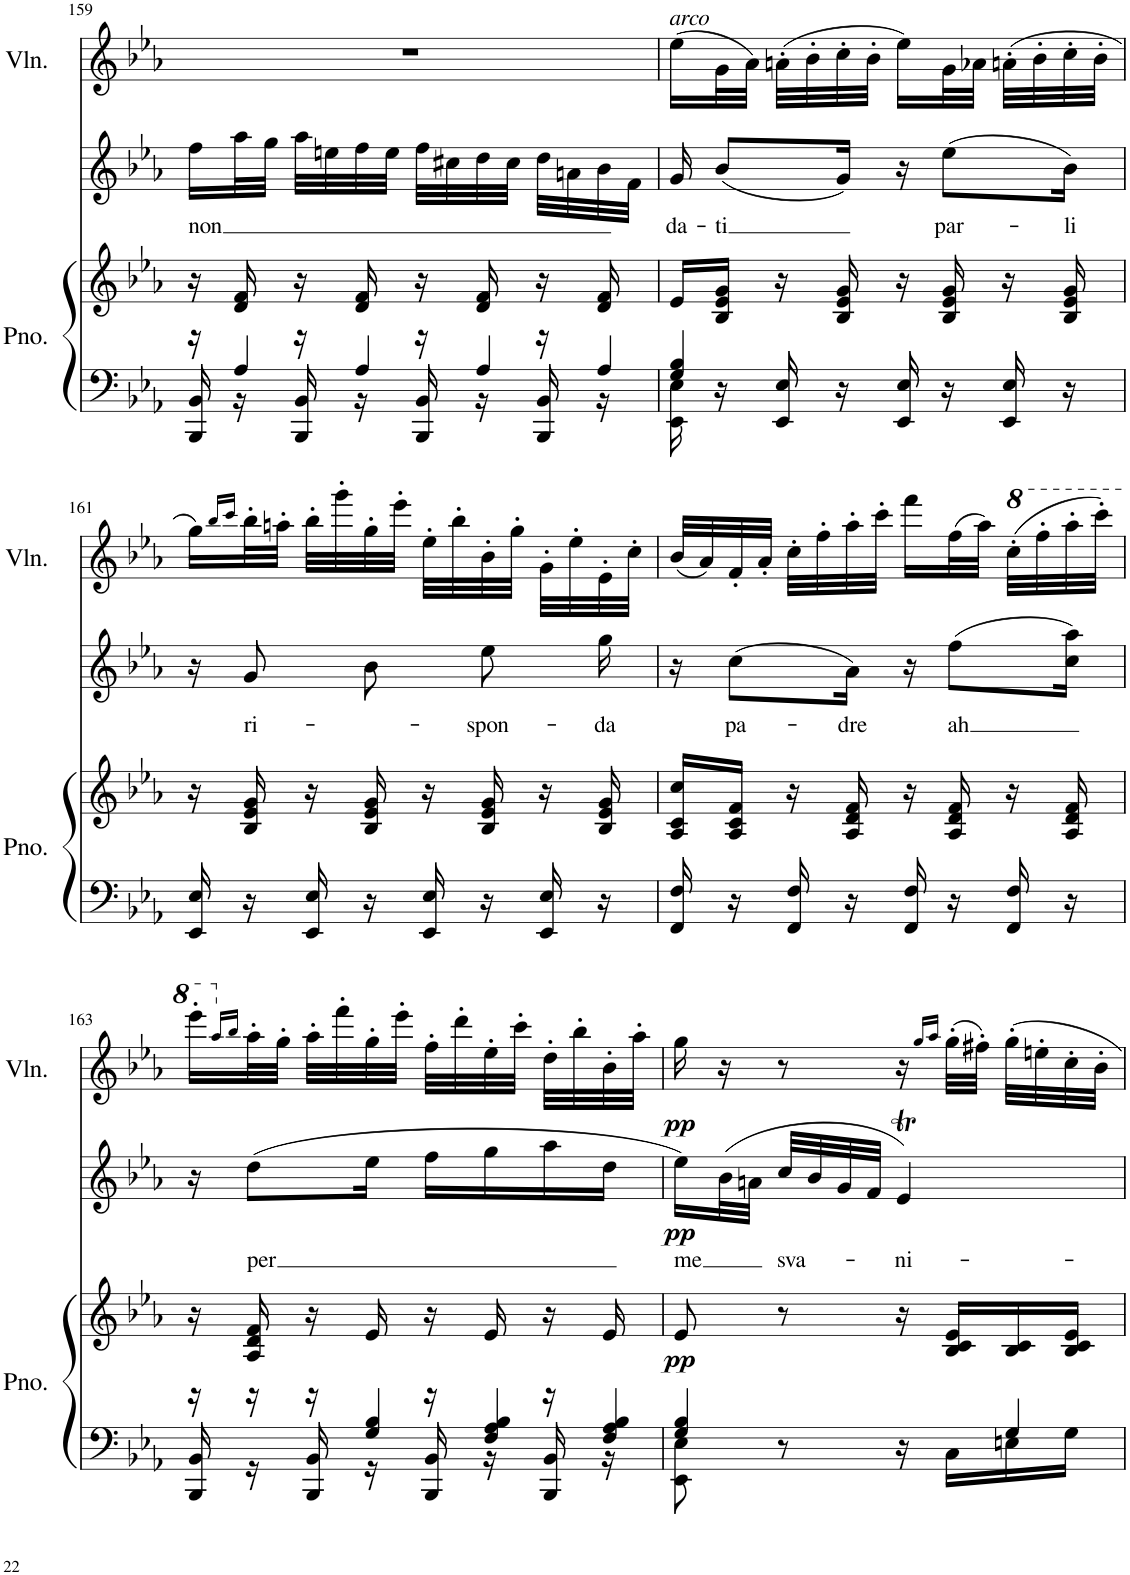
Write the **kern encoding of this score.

**kern	**kern	**dynam	**kern	**text	**dynam	**kern	**dynam
*part3	*part3	*part3	*part2	*part2	*part2	*part1	*part1
*staff4	*staff3	*staff3/4	*staff2	*staff2	*staff2	*staff1	*staff1
*I"Piano	*	*	*I"Voice	*	*	*I"Violin	*
*I'Pno.	*	*	*	*	*	*I'Vln.	*
!!LO:PB:g=z
*clefF4	*clefG2	*	*clefG2	*	*	*clefG2	*
*k[b-e-a-]	*k[b-e-a-]	*	*k[b-e-a-]	*	*	*k[b-e-a-]	*
*M2/4	*M2/4	*	*M2/4	*	*	*M2/4	*
=159	=159	=159	=159	=159	=159	=159	=159
*^	*	*	*	*	*	*	*
!	!	!	!	!	!LO:LY:b	!	!	!
16r	16BBB-/ 16BB-/	16r	.	16ff\LL	non	.	2r	.
16A-/	16r	16d/ 16f/	.	32aa-\L	.	.	.	.
.	.	.	.	32gg\JJJ	.	.	.	.
16r	16BBB-/ 16BB-/	16r	.	32aa-\LLL	.	.	.	.
.	.	.	.	32een\	.	.	.	.
16A-/	16r	16d/ 16f/	.	32ff\	.	.	.	.
.	.	.	.	32ee\JJJ	.	.	.	.
16r	16BBB-/ 16BB-/	16r	.	32ff\LLL	.	.	.	.
.	.	.	.	32cc#X\	.	.	.	.
16A-/	16r	16d/ 16f/	.	32dd\	.	.	.	.
.	.	.	.	32cc#\JJJ	.	.	.	.
16r	16BBB-/ 16BB-/	16r	.	32dd\LLL	.	.	.	.
.	.	.	.	32an\	.	.	.	.
16A-/	16r	16d/ 16f/	.	32b-\	.	.	.	.
.	.	.	.	32f\JJJ	.	.	.	.
=160	=160	=160	=160	=160	=160	=160	=160	=160
!	!	!	!	!	!	!	!LO:TX:a:i:t=arco	!
!	!	!	!	!	!LO:LY:b	!	!	!
16G/ 16B-/	16EE-\ 16E-\	16e-/LL	.	16g/	da-	.	(16ee-\LL	.
!	!	!	!	!	!LO:LY:b	!	!	!
16r	4..ryy	16B-/ 16e-/ 16g/JJ	.	(8b-/L	-ti	.	32g\L	.
.	.	.	.	.	.	.	32a-\JJJ)	.
16EE-/ 16E-/	.	16r	.	.	.	.	(32an'\LLL	.
.	.	.	.	.	.	.	32b-'\	.
16r	.	16B-/ 16e-/ 16g/	.	16g/Jk)	.	.	32cc'\	.
.	.	.	.	.	.	.	32b-'\JJJ	.
16EE-/ 16E-/	.	16r	.	16r	.	.	16ee-\LL)	.
!	!	!	!	!	!LO:LY:b	!	!	!
16r	.	16B-/ 16e-/ 16g/	.	(8ee-\L	par-	.	32g\L	.
.	.	.	.	.	.	.	32a-X\JJJ	.
16EE-/ 16E-/	.	16r	.	.	.	.	(32an'\LLL	.
.	.	.	.	.	.	.	32b-'\	.
!	!	!	!	!	!LO:LY:b	!	!	!
16r	.	16B-/ 16e-/ 16g/	.	16b-\Jk)	-li	.	32cc'\	.
.	.	.	.	.	.	.	32b-'\JJJ	.
*v	*v	*	*	*	*	*	*	*
!!LO:LB:g=z
=161	=161	=161	=161	=161	=161	=161	=161
16EE-/ 16E-/	16r	.	16r	.	.	16gg\LL)	.
.	.	.	.	.	.	16qbb-/LL	.
.	.	.	.	.	.	16qccc/JJ	.
!	!	!	!	!LO:LY:b	!	!	!
16r	16B-/ 16e-/ 16g/	.	8g/	ri-	.	32bb-'\L	.
.	.	.	.	.	.	32aan'\JJJ	.
16EE-/ 16E-/	16r	.	.	.	.	32bb-'\LLL	.
.	.	.	.	.	.	32ggg'\	.
16r	16B-/ 16e-/ 16g/	.	8b-\	.	.	32gg'\	.
.	.	.	.	.	.	32eee-'\JJJ	.
16EE-/ 16E-/	16r	.	.	.	.	32ee-'\LLL	.
.	.	.	.	.	.	32bb-'\	.
!	!	!	!	!LO:LY:b	!	!	!
16r	16B-/ 16e-/ 16g/	.	8ee-\	-spon-	.	32b-'\	.
.	.	.	.	.	.	32gg'\JJJ	.
16EE-/ 16E-/	16r	.	.	.	.	32g'\LLL	.
.	.	.	.	.	.	32ee-'\	.
!	!	!	!	!LO:LY:b	!	!	!
16r	16B-/ 16e-/ 16g/	.	16gg\	-da	.	32e-'\	.
.	.	.	.	.	.	32cc'\JJJ	.
=162	=162	=162	=162	=162	=162	=162	=162
16FF/ 16F/	16A-/ 16c/ 16cc/LL	.	16r	.	.	(32b-/LLL	.
.	.	.	.	.	.	32a-/)	.
!	!	!	!	!LO:LY:b	!	!	!
16r	16A-/ 16c/ 16f/JJ	.	(8cc\L	pa-	.	32f'/	.
.	.	.	.	.	.	32a-'/JJJ	.
16FF/ 16F/	16r	.	.	.	.	32cc'\LLL	.
.	.	.	.	.	.	32ff'\	.
!	!	!	!	!LO:LY:b	!	!	!
16r	16A-/ 16d/ 16f/	.	16a-\Jk)	-dre	.	32aa-'\	.
.	.	.	.	.	.	32ccc'\JJJ	.
16FF/ 16F/	16r	.	16r	.	.	16fff\LL	.
!	!	!	!	!LO:LY:b	!	!	!
16r	16A-/ 16d/ 16f/	.	(8ff\L	ah	.	(32ff\L	.
.	.	.	.	.	.	32aa-\JJJ)	.
*	*	*	*	*	*	*8va	*
16FF/ 16F/	16r	.	.	.	.	(32ccc'\LLL	.
.	.	.	.	.	.	32fff'\	.
16r	16A-/ 16d/ 16f/	.	16cc\ 16aa-\Jk)	.	.	32aaa-'\	.
.	.	.	.	.	.	32cccc'\JJJ)	.
!!LO:LB:g=z
=163	=163	=163	=163	=163	=163	=163	=163
*^	*	*	*	*	*	*	*
16r	16BBB-/ 16BB-/	16r	.	16r	.	.	16eeee-'\LL	.
*	*	*	*	*	*	*	*X8va	*
.	.	.	.	.	.	.	16qaa-/LL	.
.	.	.	.	.	.	.	16qbb-/JJ	.
!	!	!	!	!	!LO:LY:b	!	!	!
16r	16r	16A-/ 16d/ 16f/	.	(8dd\L	per	.	32aa-'\L	.
.	.	.	.	.	.	.	32gg'\JJJ	.
16r	16BBB-/ 16BB-/	16r	.	.	.	.	32aa-'\LLL	.
.	.	.	.	.	.	.	32fff'\	.
16G/ 16B-/	16r	16e-/	.	16ee-\Jk	.	.	32gg'\	.
.	.	.	.	.	.	.	32eee-'\JJJ	.
16r	16BBB-/ 16BB-/	16r	.	16ff\LL	.	.	32ff'\LLL	.
.	.	.	.	.	.	.	32ddd'\	.
16F/ 16A-/ 16B-/	16r	16e-/	.	16gg\	.	.	32ee-'\	.
.	.	.	.	.	.	.	32ccc'\JJJ	.
16r	16BBB-/ 16BB-/	16r	.	16aa-\	.	.	32dd'\LLL	.
.	.	.	.	.	.	.	32bb-'\	.
16F/ 16A-/ 16B-/	16r	16e-/	.	16dd\JJ	.	.	32b-'\	.
.	.	.	.	.	.	.	32aa-'\JJJ	.
=164	=164	=164	=164	=164	=164	=164	=164	=164
!	!	!	!LO:DY:b	!	!LO:LY:b	!LO:DY:b	!	!LO:DY:b
8G/ 8B-/	8EE-\ 8E-\	8e-/	pp	16ee-\LL)	me	pp	16gg\	pp
.	.	.	.	(32b-\L	.	.	16r	.
.	.	.	.	32an\JJJ	.	.	.	.
!	!	!	!	!	!LO:LY:b	!	!	!
8r	8.ryy	8r	.	32cc/LLL	sva-	.	8r	.
.	.	.	.	32b-/	.	.	.	.
.	.	.	.	32g/	.	.	.	.
.	.	.	.	32f/JJJ	.	.	.	.
!	!	!	!	!	!LO:LY:b	!	!	!
16r	.	16r	.	4e-T/)	-ni-	.	16r	.
.	.	.	.	.	.	.	16qgg/LL	.
.	.	.	.	.	.	.	16qaa-/JJ	.
16ryy	16C\LL	16B-/ 16c/ 16e-/LL	.	.	.	.	(32gg'\LLL	.
.	.	.	.	.	.	.	32ff#X'\JJJ)	.
16G/	16En\	16B-/ 16c/	.	.	.	.	32gg'\LLL	.
.	.	.	.	.	.	.	32een'\	.
16ryy	16G\JJ	16B-/ 16c/ 16e-/JJ	.	.	.	.	32cc'\	.
.	.	.	.	.	.	.	32b-'\JJJ	.
*v	*v	*	*	*	*	*	*	*
=	=	=	=	=	=	=	=
*-	*-	*-	*-	*-	*-	*-	*-
